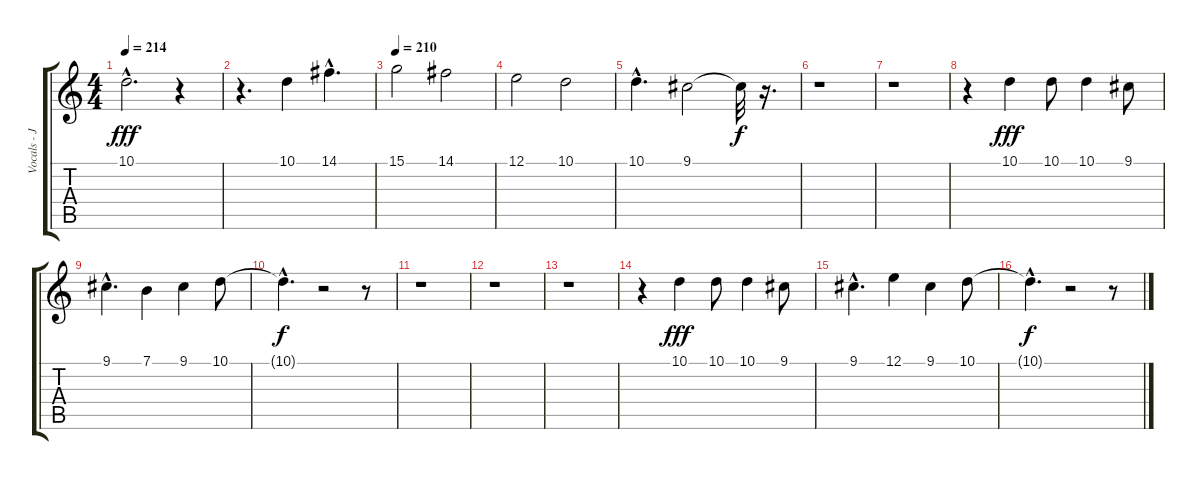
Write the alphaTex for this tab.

\track ("Vocals - Joey Cape" "Vocals - J") {instrument lead6voice}
\staff {score tabs}
\tuning (E4 B3 G3 D3 A2 E2) {hide}
\ts (4 4)
\tempo 214
\clef g2
\ks c
10.1{hac}.2{d dy fff} r.4 |
r.4{d} 10.1.4 14.1{hac}.4{d} |
\tempo 210
15.1.2 14.1.2 |
12.1.2 10.1.2 |
10.1{hac}.4{d} 9.1.2 9.1{t}.32{dy f} r.16{d} |
r.1 |
r.1 |
r.4 10.1.4{dy fff} 10.1.8 10.1.4 9.1.8 |
9.1{hac}.4{d} 7.1.4 9.1.4 10.1.8 |
10.1{hac t}.4{d dy f} r.2 r.8 |
r.1 |
r.1 |
r.1 |
r.4 10.1.4{dy fff} 10.1.8 10.1.4 9.1.8 |
9.1{hac}.4{d} 12.1.4 9.1.4 10.1.8 |
10.1{hac t}.4{d dy f} r.2 r.8
